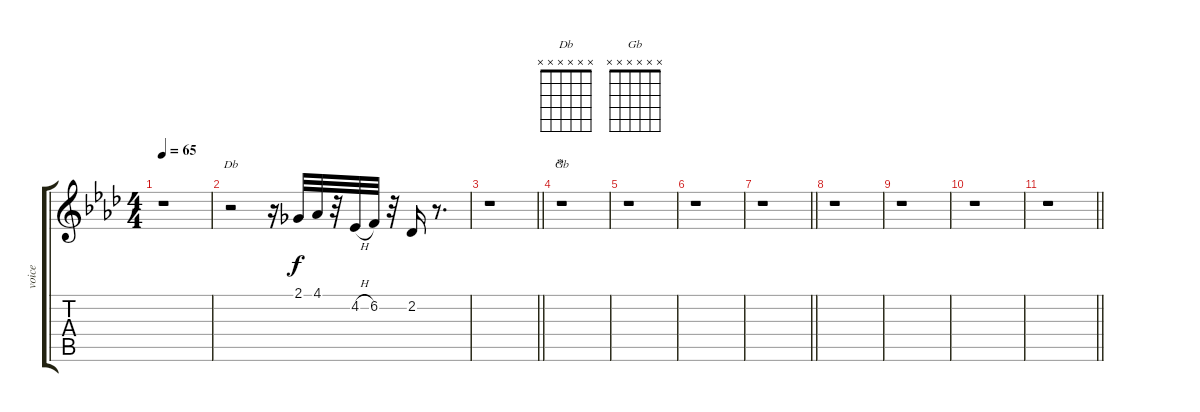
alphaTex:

\track ("voice" "voice") {instrument lead2sawtooth}
\staff {score tabs}
\tuning (E4 B3 G3 D3 A2 E2) {hide}
\chord ("Db" x x x x x x)
\chord ("Gb" x x x x x x)
\ts (4 4)
\tempo 65
\clef g2
\ks ab
r.1{dy f} |
r.2{ch "Db"} r.16 2.1.32 4.1.32 r.32 4.2{h}.32 6.2.32 r.32 2.2.16 r.8{d} |
\barLineRight lightlight
r.1 |
\section ("" "*")
r.1{ch "Gb"} |
r.1 |
r.1 |
\barLineRight lightlight
r.1 |
r.1 |
r.1 |
r.1 |
\barLineRight lightlight
r.1
